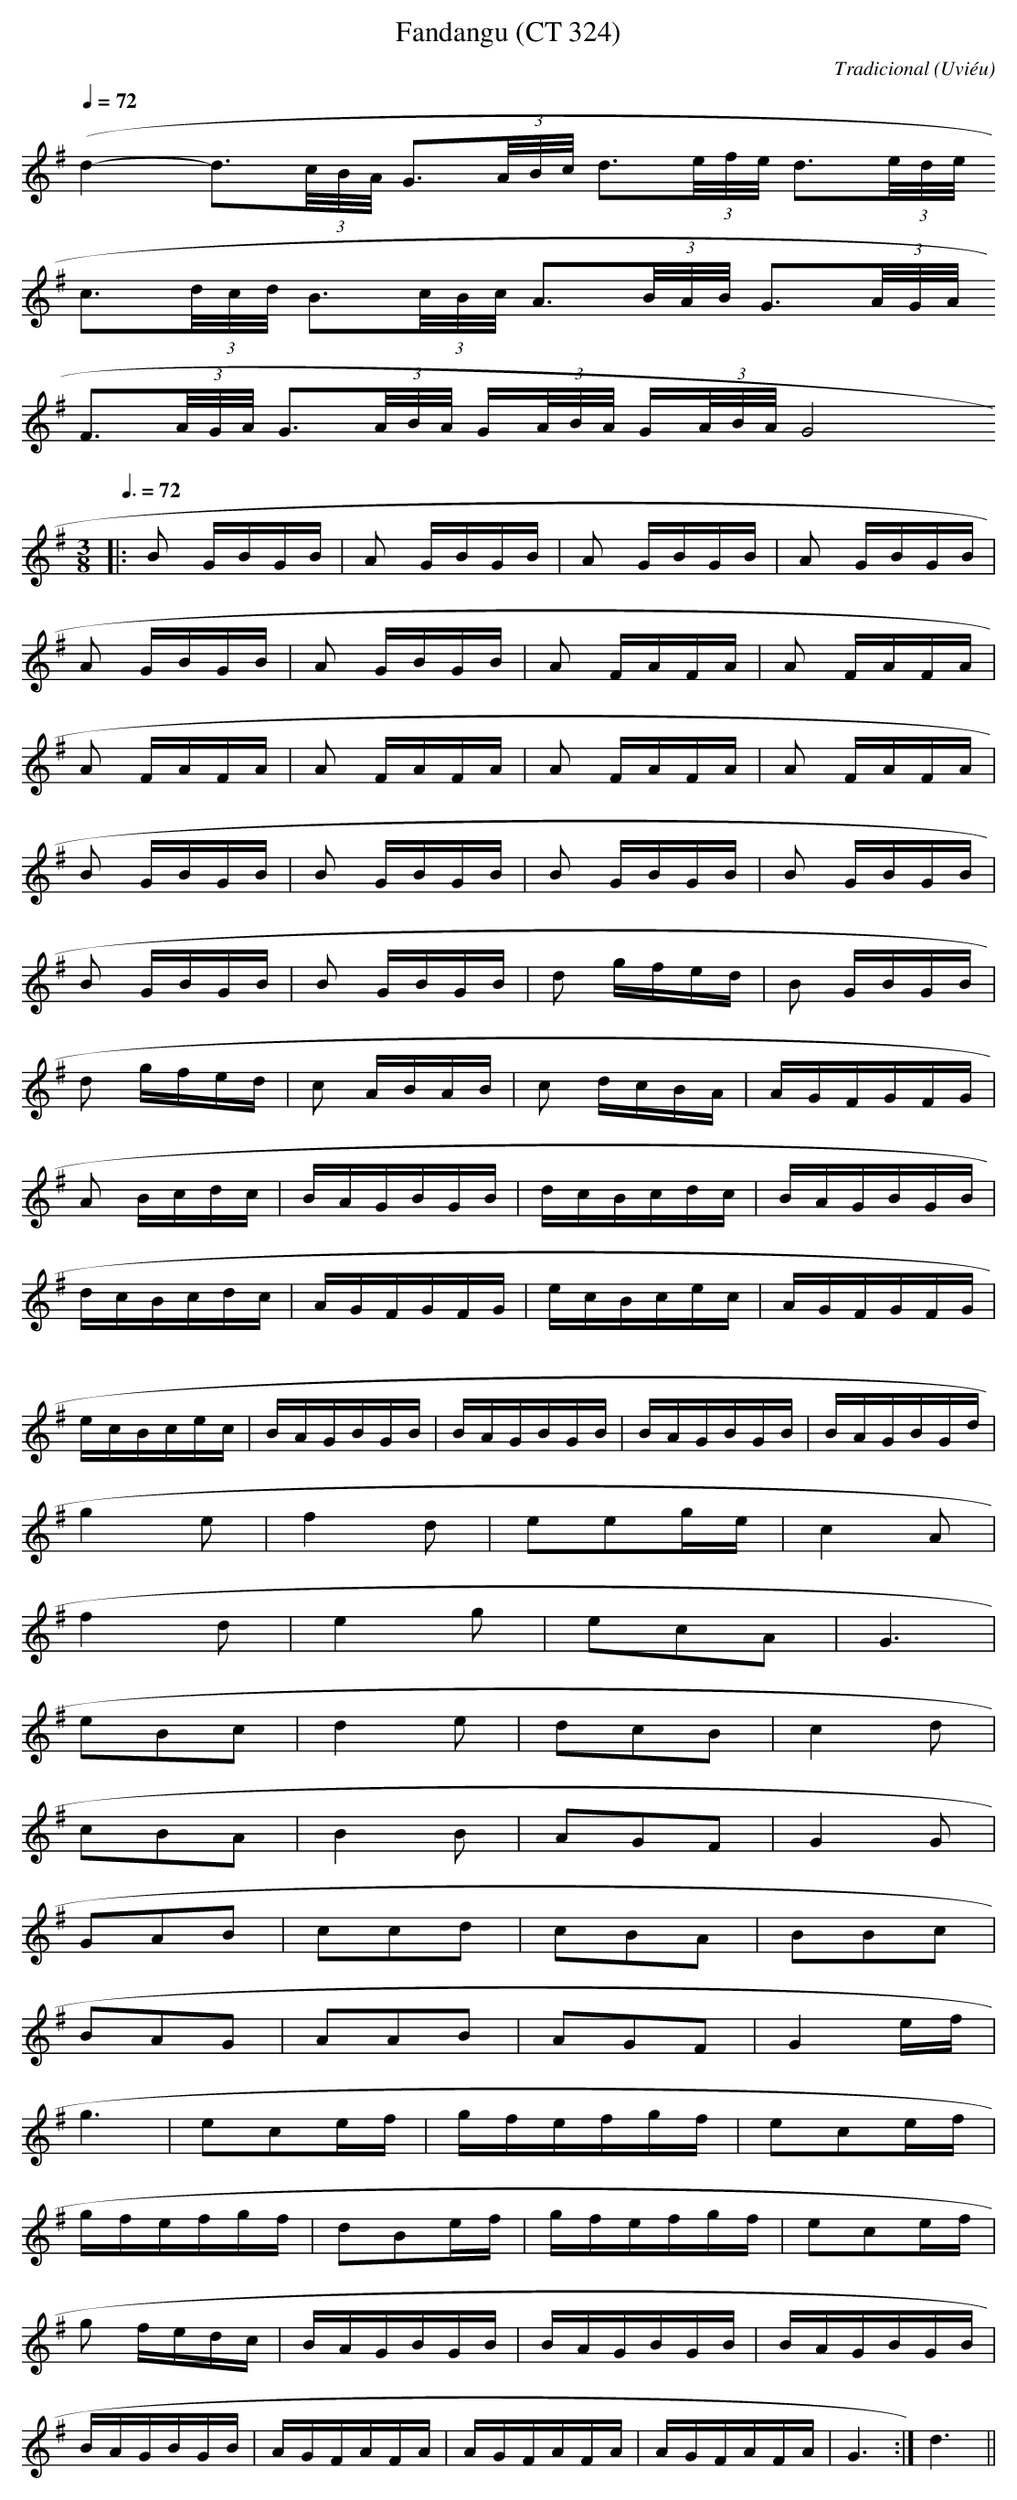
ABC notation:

X:1
T:Fandangu (CT 324)
C:Tradicional
O:Uviéu
L:1/8
Q:1/4=72
K:G
(d2-d3/2(3c/4B/4A/4 G3/2(3A/4B/4c/4 d3/2(3e/4f/4e/4 d3/2(3e/4d/4e/4
c3/2(3d/4c/4d/4 B3/2(3c/4B/4c/4 A3/2(3B/4A/4B/4 G3/2(3A/4G/4A/4
F3/2(3A/4G/4A/4 G3/2(3A/4B/4A/4 G/2(3A/4B/4A/4 G/2(3A/4B/4A/4 G4
[M:3/8]
[L:1/8]
[Q:3/8=72]
|:B G/B/G/B/|A G/B/G/B/|A G/B/G/B/|A G/B/G/B/|
A G/B/G/B/|A G/B/G/B/|A F/A/F/A/|A F/A/F/A/|
A F/A/F/A/|A F/A/F/A/|A F/A/F/A/|A F/A/F/A/|
B G/B/G/B/|B G/B/G/B/|B G/B/G/B/|B G/B/G/B/|
B G/B/G/B/|B G/B/G/B/|d g/f/e/d/|B G/B/G/B/|
d g/f/e/d/|c A/B/A/B/|c d/c/B/A/|A/G/F/G/F/G/|
A B/c/d/c/|B/A/G/B/G/B/|d/c/B/c/d/c/|B/A/G/B/G/B/|
d/c/B/c/d/c/|A/G/F/G/F/G/|e/c/B/c/e/c/|A/G/F/G/F/G/|
e/c/B/c/e/c/|B/A/G/B/G/B/|B/A/G/B/G/B/|B/A/G/B/G/B/|B/A/G/B/G/d/|
g2 e|f2 d|eeg/e/|c2 A|
f2 d|e2 g|ecA|G3|
eBc|d2 e|dcB|c2 d|
cBA|B2 B|AGF|G2 G|
GAB|ccd|cBA|BBc|
BAG|AAB|AGF|G2 e/f/|
g3|ece/f/|g/f/e/f/g/f/|ece/f/|
g/f/e/f/g/f/|dBe/f/|g/f/e/f/g/f/|ece/f/|
g f/e/d/c/|B/A/G/B/G/B/|B/A/G/B/G/B/|B/A/G/B/G/B/|
B/A/G/B/G/B/|A/G/F/A/F/A/|A/G/F/A/F/A/|A/G/F/A/F/A/|G3:|d3||
